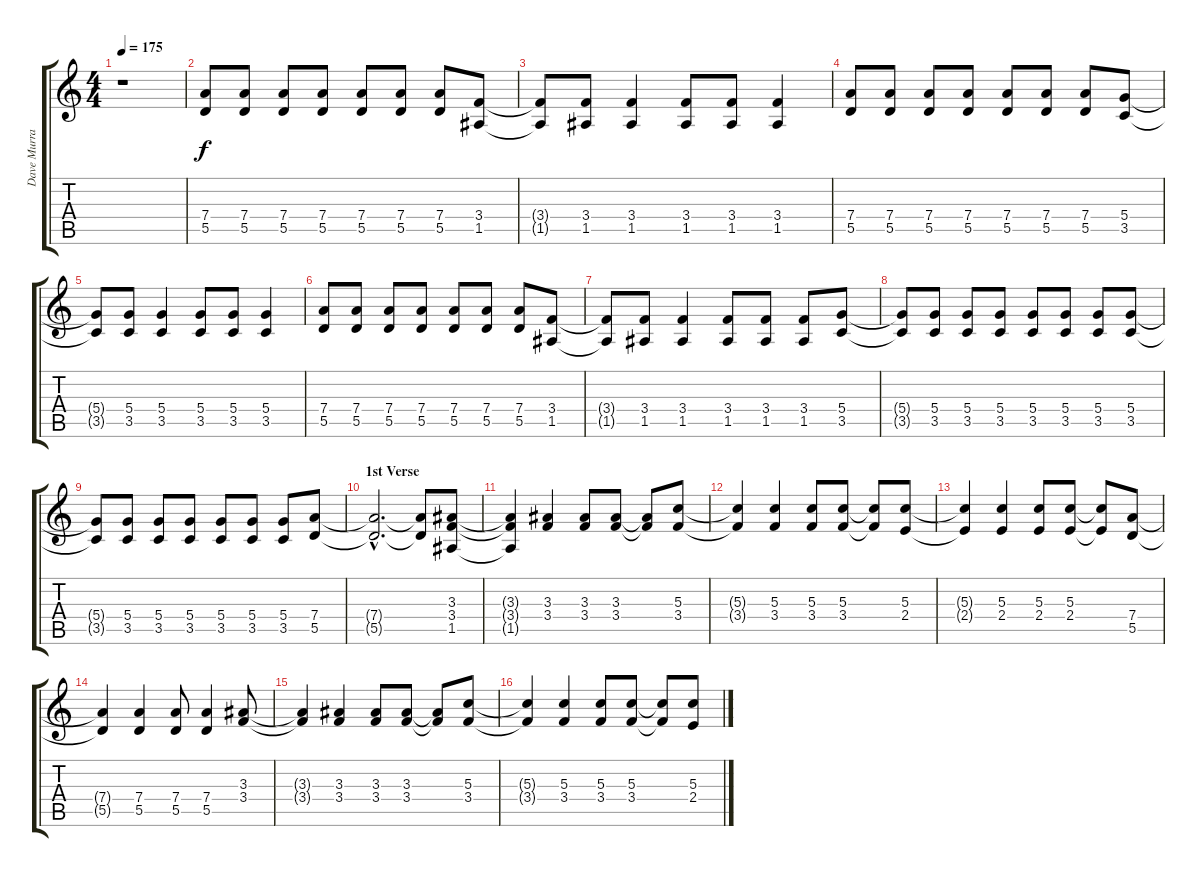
\track ("Dave Murray" "Dave Murra") {instrument distortionguitar}
\staff {score tabs}
\tuning (E4 B3 G3 D3 A2 E2) {hide}
\ts (4 4)
\tempo 175
\clef g2
\ks c
r.1{dy f instrument distortionguitar} |
(7.4 5.5).8 (7.4 5.5).8 (7.4 5.5).8 (7.4 5.5).8 (7.4 5.5).8 (7.4 5.5).8 (7.4 5.5).8 (3.4 1.5).8 |
(3.4{t} 1.5{t}).8 (3.4 1.5).8 (3.4 1.5).4 (3.4 1.5).8 (3.4 1.5).8 (3.4 1.5).4 |
(7.4 5.5).8 (7.4 5.5).8 (7.4 5.5).8 (7.4 5.5).8 (7.4 5.5).8 (7.4 5.5).8 (7.4 5.5).8 (5.4 3.5).8 |
(5.4{t} 3.5{t}).8 (5.4 3.5).8 (5.4 3.5).4 (5.4 3.5).8 (5.4 3.5).8 (5.4 3.5).4 |
(7.4 5.5).8 (7.4 5.5).8 (7.4 5.5).8 (7.4 5.5).8 (7.4 5.5).8 (7.4 5.5).8 (7.4 5.5).8 (3.4 1.5).8 |
(3.4{t} 1.5{t}).8 (3.4 1.5).8 (3.4 1.5).4 (3.4 1.5).8 (3.4 1.5).8 (3.4 1.5).8 (5.4 3.5).8 |
(5.4{t} 3.5{t}).8 (5.4 3.5).8 (5.4 3.5).8 (5.4 3.5).8 (5.4 3.5).8 (5.4 3.5).8 (5.4 3.5).8 (5.4 3.5).8 |
(5.4{t} 3.5{t}).8 (5.4 3.5).8 (5.4 3.5).8 (5.4 3.5).8 (5.4 3.5).8 (5.4 3.5).8 (5.4 3.5).8 (7.4 5.5).8 |
\section ("" "1st Verse")
(7.4{hac t} 5.5{hac t}).2{d} (7.4{t} 5.5{t}).8 (3.3 3.4 1.5).8 |
(3.3{t} 3.4{t} 1.5{t}).4 (3.3 3.4).4 (3.3 3.4).8 (3.3 3.4).8 (3.3{t} 3.4{t}).8 (5.3 3.4).8 |
(5.3{t} 3.4{t}).4 (5.3 3.4).4 (5.3 3.4).8 (5.3 3.4).8 (5.3{t} 3.4{t}).8 (5.3 2.4).8 |
(5.3{t} 2.4{t}).4 (5.3 2.4).4 (5.3 2.4).8 (5.3 2.4).8 (5.3{t} 2.4{t}).8 (7.4 5.5).8 |
(7.4{t} 5.5{t}).4 (7.4 5.5).4 (7.4 5.5).8 (7.4 5.5).4 (3.3 3.4).8 |
(3.3{t} 3.4{t}).4 (3.3 3.4).4 (3.3 3.4).8 (3.3 3.4).8 (3.3{t} 3.4{t}).8 (5.3 3.4).8 |
(5.3{t} 3.4{t}).4 (5.3 3.4).4 (5.3 3.4).8 (5.3 3.4).8 (5.3{t} 3.4{t}).8 (5.3 2.4).8
